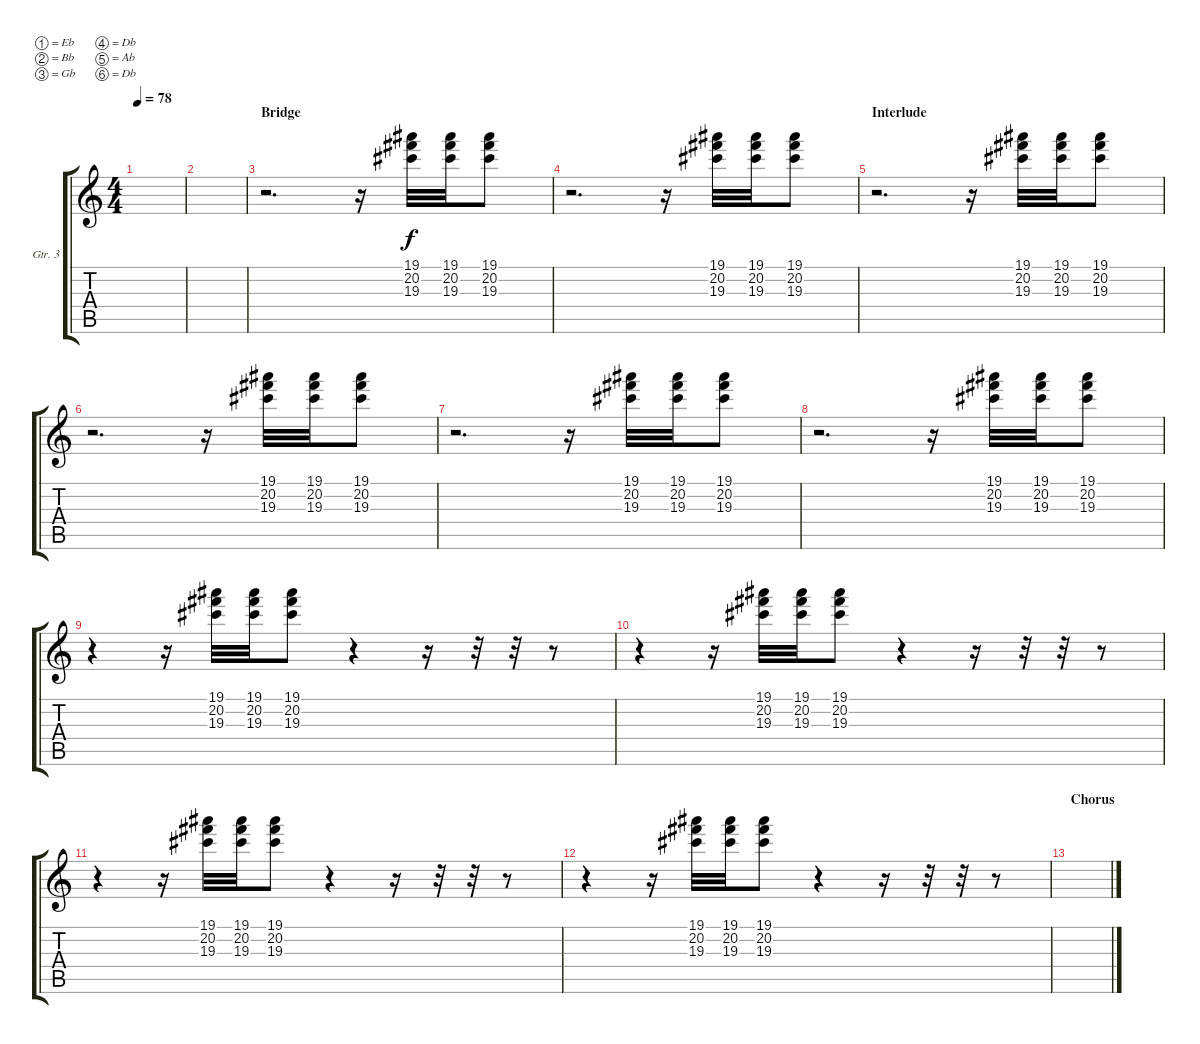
\defaultSystemsLayout 4
\bracketExtendMode groupsimilarinstruments
\firstSystemTrackNameOrientation horizontal
\otherSystemsTrackNameOrientation horizontal
\track ("Electric Guitar" "Gtr. 3") {instrument electricguitarclean}
\staff {score tabs}
\tuning (Eb4 Bb3 Gb3 Db3 Ab2 Db2)
\ts (4 4)
\tempo 78
\clef g2
\ks c
|
|
\section ("" "Bridge")
r.2{d} r.16 (19.1 20.2 19.3).32 (19.1 20.2 19.3).32 (19.1 20.2 19.3).8 |
r.2{d} r.16 (19.1 20.2 19.3).32 (19.1 20.2 19.3).32 (19.1 20.2 19.3).8 |
\section ("" "Interlude")
r.2{d} r.16 (19.1 20.2 19.3).32 (19.1 20.2 19.3).32 (19.1 20.2 19.3).8 |
r.2{d} r.16 (19.1 20.2 19.3).32 (19.1 20.2 19.3).32 (19.1 20.2 19.3).8 |
r.2{d} r.16 (19.1 20.2 19.3).32 (19.1 20.2 19.3).32 (19.1 20.2 19.3).8 |
r.2{d} r.16 (19.1 20.2 19.3).32 (19.1 20.2 19.3).32 (19.1 20.2 19.3).8 |
r.4 r.16 (19.1 20.2 19.3).32 (19.1 20.2 19.3).32 (19.1 20.2 19.3).8 r.4 r.16 r.32 r.32 r.8 |
r.4 r.16 (19.1 20.2 19.3).32 (19.1 20.2 19.3).32 (19.1 20.2 19.3).8 r.4 r.16 r.32 r.32 r.8 |
r.4 r.16 (19.1 20.2 19.3).32 (19.1 20.2 19.3).32 (19.1 20.2 19.3).8 r.4 r.16 r.32 r.32 r.8 |
r.4 r.16 (19.1 20.2 19.3).32 (19.1 20.2 19.3).32 (19.1 20.2 19.3).8 r.4 r.16 r.32 r.32 r.8 |
\section ("" "Chorus")
